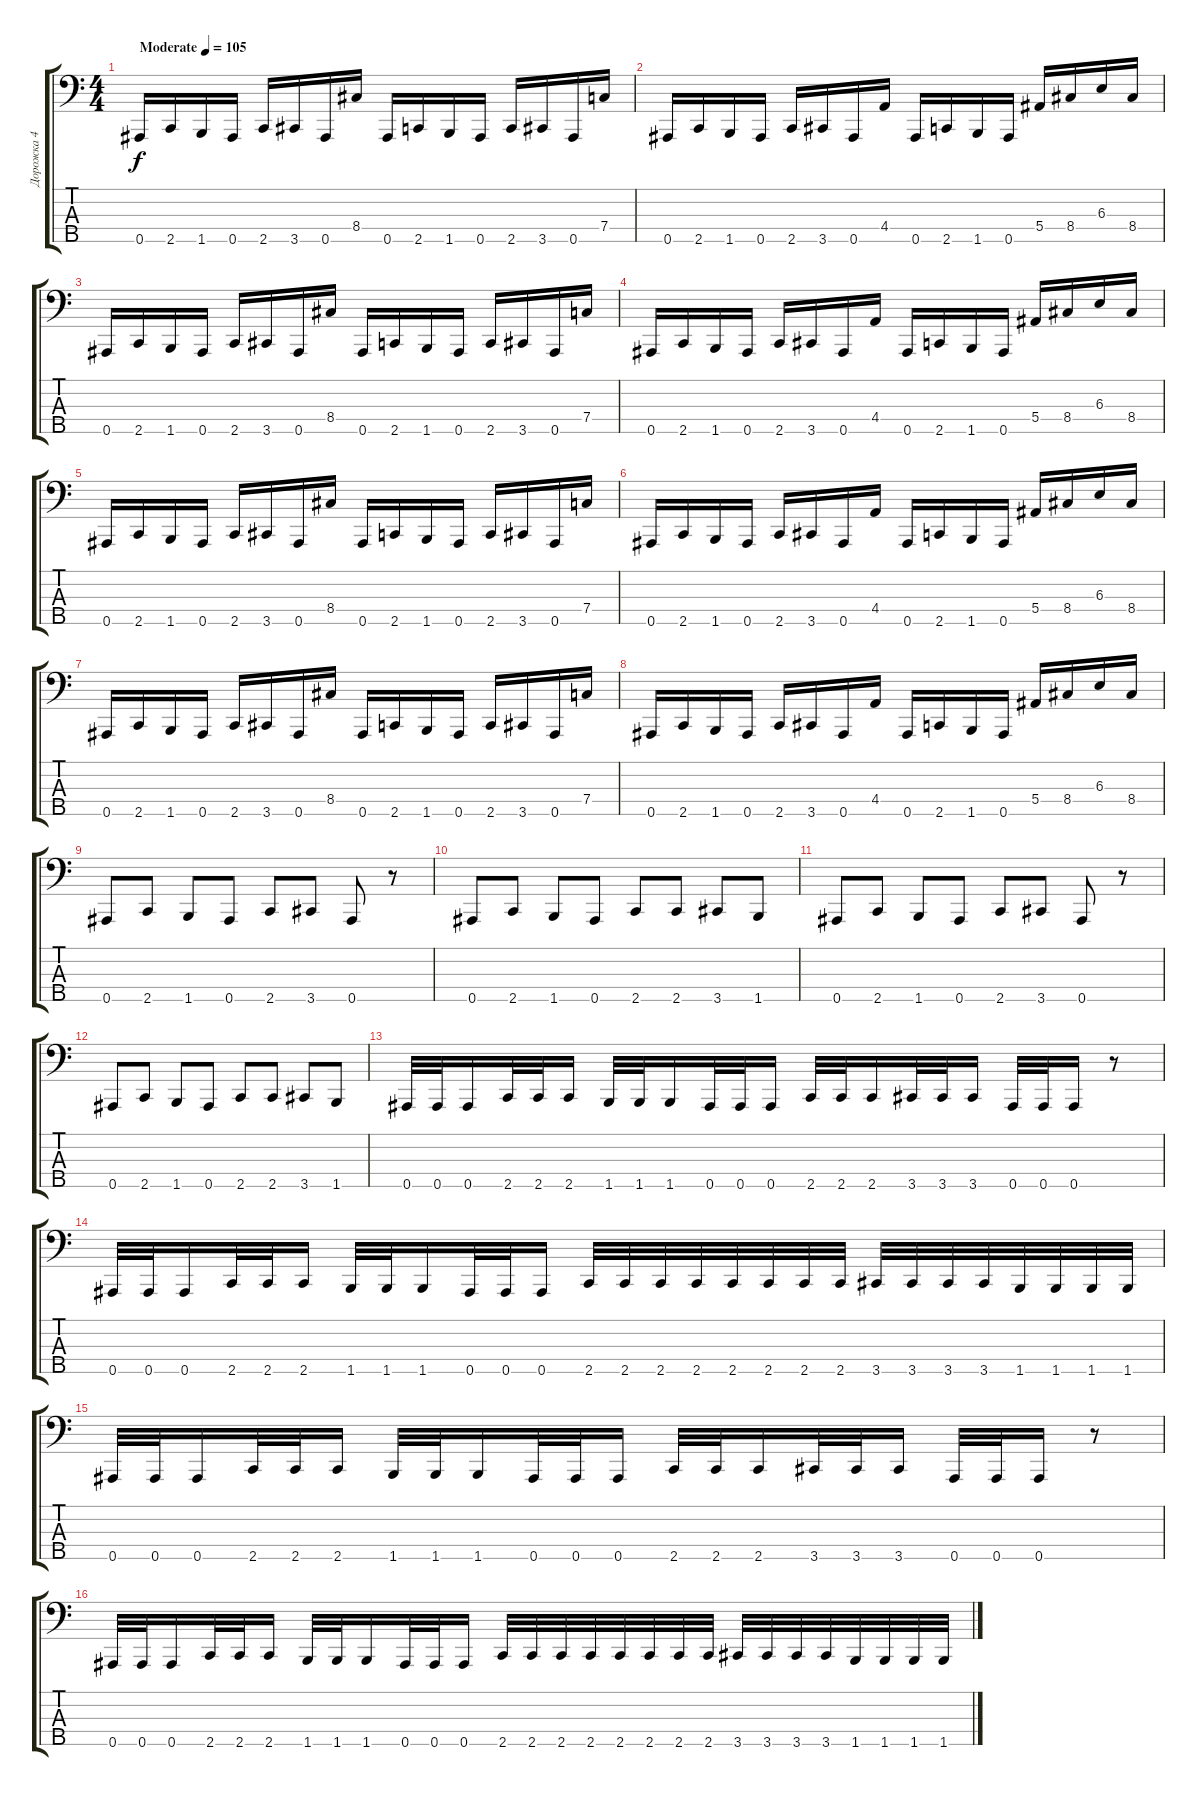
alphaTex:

\track ("Дорожка 4" "Дорожка 4") {instrument electricbasspick}
\staff {score tabs}
\tuning (Ab2 Eb2 Bb1 F1 Bb0) {hide}
\ts (4 4)
\tempo (105 "Moderate")
\clef f4
\ks c
0.5.16{dy f instrument electricbasspick} 2.5.16 1.5.16 0.5.16 2.5.16 3.5.16 0.5.16 8.4.16 0.5.16 2.5.16 1.5.16 0.5.16 2.5.16 3.5.16 0.5.16 7.4.16 |
0.5.16 2.5.16 1.5.16 0.5.16 2.5.16 3.5.16 0.5.16 4.4.16 0.5.16 2.5.16 1.5.16 0.5.16 5.4.16 8.4.16 6.3.16 8.4.16 |
0.5.16 2.5.16 1.5.16 0.5.16 2.5.16 3.5.16 0.5.16 8.4.16 0.5.16 2.5.16 1.5.16 0.5.16 2.5.16 3.5.16 0.5.16 7.4.16 |
0.5.16 2.5.16 1.5.16 0.5.16 2.5.16 3.5.16 0.5.16 4.4.16 0.5.16 2.5.16 1.5.16 0.5.16 5.4.16 8.4.16 6.3.16 8.4.16 |
0.5.16 2.5.16 1.5.16 0.5.16 2.5.16 3.5.16 0.5.16 8.4.16 0.5.16 2.5.16 1.5.16 0.5.16 2.5.16 3.5.16 0.5.16 7.4.16 |
0.5.16 2.5.16 1.5.16 0.5.16 2.5.16 3.5.16 0.5.16 4.4.16 0.5.16 2.5.16 1.5.16 0.5.16 5.4.16 8.4.16 6.3.16 8.4.16 |
0.5.16 2.5.16 1.5.16 0.5.16 2.5.16 3.5.16 0.5.16 8.4.16 0.5.16 2.5.16 1.5.16 0.5.16 2.5.16 3.5.16 0.5.16 7.4.16 |
0.5.16 2.5.16 1.5.16 0.5.16 2.5.16 3.5.16 0.5.16 4.4.16 0.5.16 2.5.16 1.5.16 0.5.16 5.4.16 8.4.16 6.3.16 8.4.16 |
0.5.8 2.5.8 1.5.8 0.5.8 2.5.8 3.5.8 0.5.8 r.8 |
0.5.8 2.5.8 1.5.8 0.5.8 2.5.8 2.5.8 3.5.8 1.5.8 |
0.5.8 2.5.8 1.5.8 0.5.8 2.5.8 3.5.8 0.5.8 r.8 |
0.5.8 2.5.8 1.5.8 0.5.8 2.5.8 2.5.8 3.5.8 1.5.8 |
0.5.32 0.5.32 0.5.16 2.5.32 2.5.32 2.5.16 1.5.32 1.5.32 1.5.16 0.5.32 0.5.32 0.5.16 2.5.32 2.5.32 2.5.16 3.5.32 3.5.32 3.5.16 0.5.32 0.5.32 0.5.16 r.8 |
0.5.32 0.5.32 0.5.16 2.5.32 2.5.32 2.5.16 1.5.32 1.5.32 1.5.16 0.5.32 0.5.32 0.5.16 2.5.32 2.5.32 2.5.32 2.5.32 2.5.32 2.5.32 2.5.32 2.5.32 3.5.32 3.5.32 3.5.32 3.5.32 1.5.32 1.5.32 1.5.32 1.5.32 |
0.5.32 0.5.32 0.5.16 2.5.32 2.5.32 2.5.16 1.5.32 1.5.32 1.5.16 0.5.32 0.5.32 0.5.16 2.5.32 2.5.32 2.5.16 3.5.32 3.5.32 3.5.16 0.5.32 0.5.32 0.5.16 r.8 |
0.5.32 0.5.32 0.5.16 2.5.32 2.5.32 2.5.16 1.5.32 1.5.32 1.5.16 0.5.32 0.5.32 0.5.16 2.5.32 2.5.32 2.5.32 2.5.32 2.5.32 2.5.32 2.5.32 2.5.32 3.5.32 3.5.32 3.5.32 3.5.32 1.5.32 1.5.32 1.5.32 1.5.32
